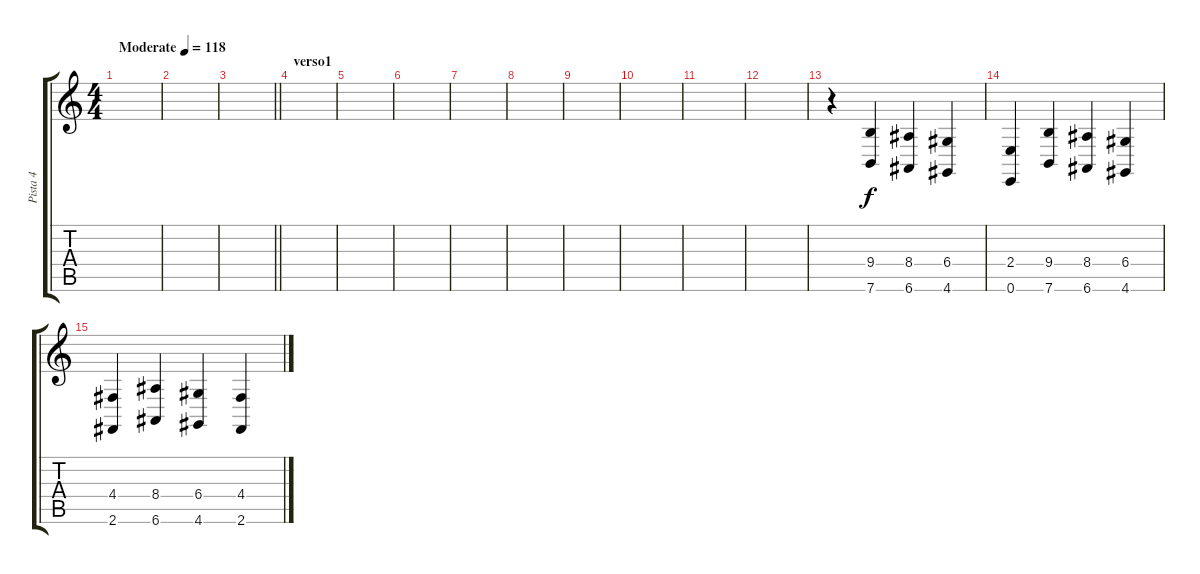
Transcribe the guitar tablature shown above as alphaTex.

\track ("Pista 4" "Pista 4") {instrument tenorsax}
\staff {score tabs}
\tuning (E4 B3 G3 D3 A2 E2) {hide}
\ts (4 4)
\tempo (118 "Moderate")
\clef g2
\ks c
|
|
\barLineRight lightlight
|
\section ("" "verso1")
|
|
|
|
|
|
|
|
|
r.4 (9.4 7.6).4 (8.4 6.6).4 (6.4 4.6).4 |
(2.4 0.6).4 (9.4 7.6).4 (8.4 6.6).4 (6.4 4.6).4 |
(4.4 2.6).4 (8.4 6.6).4 (6.4 4.6).4 (4.4 2.6).4
